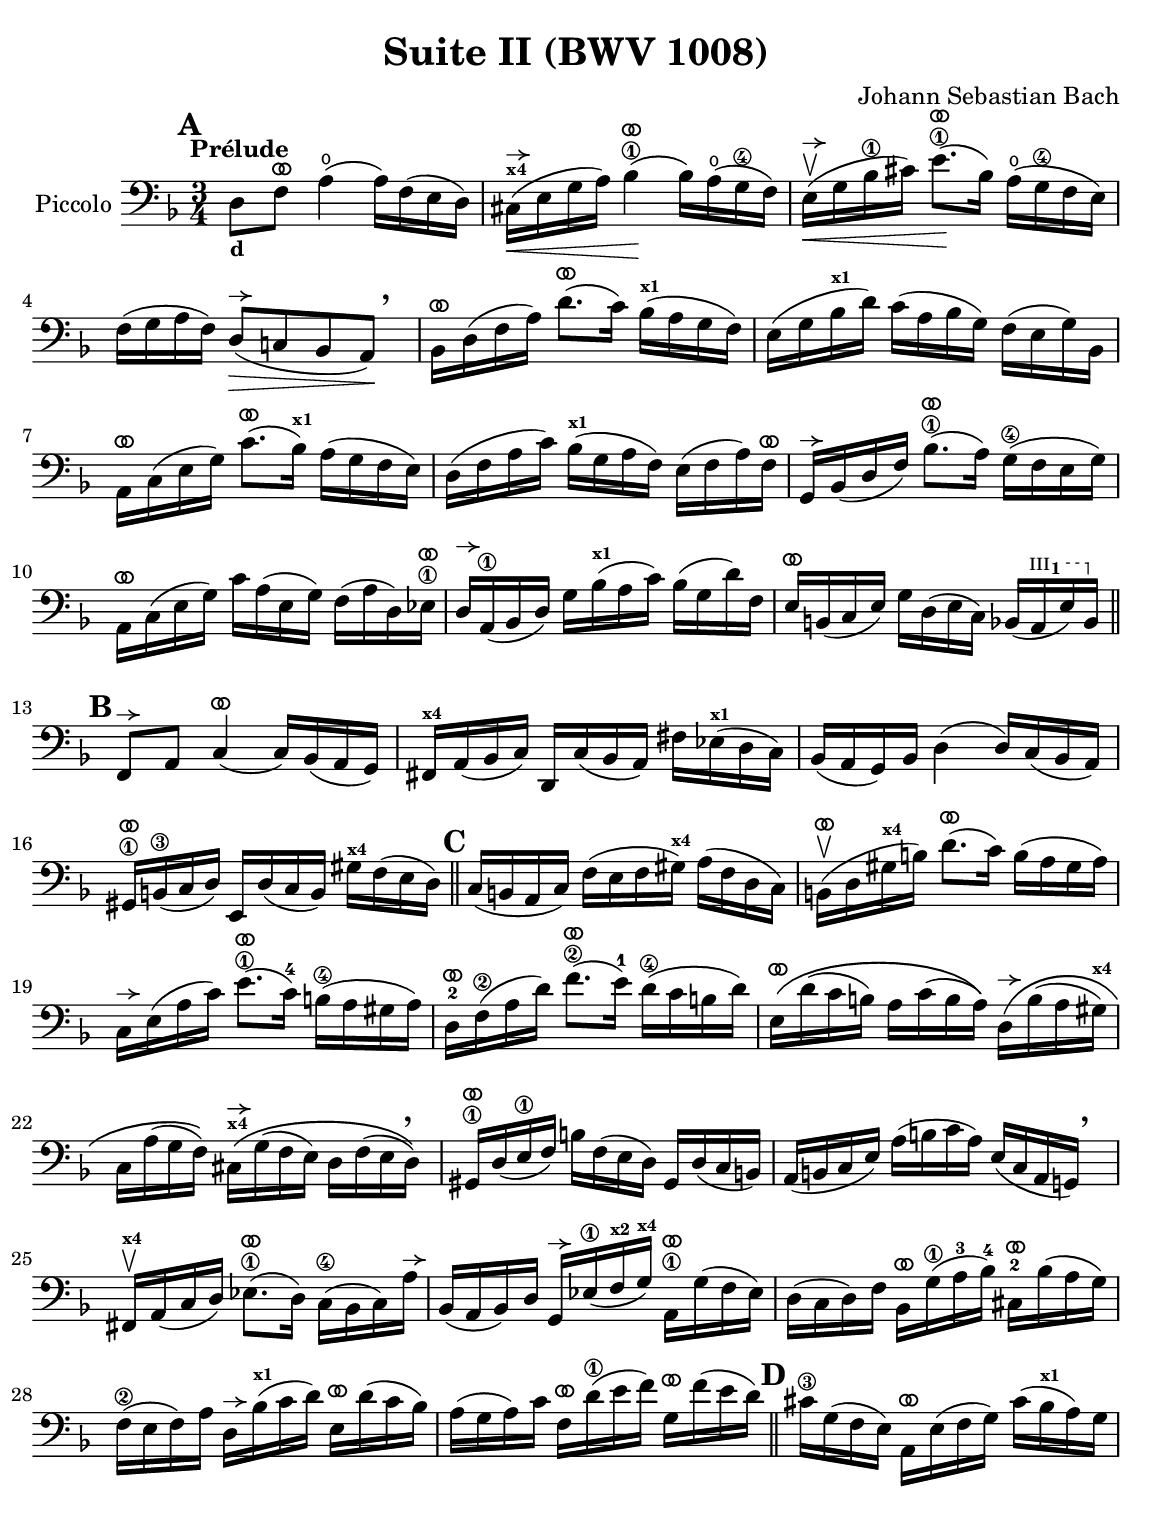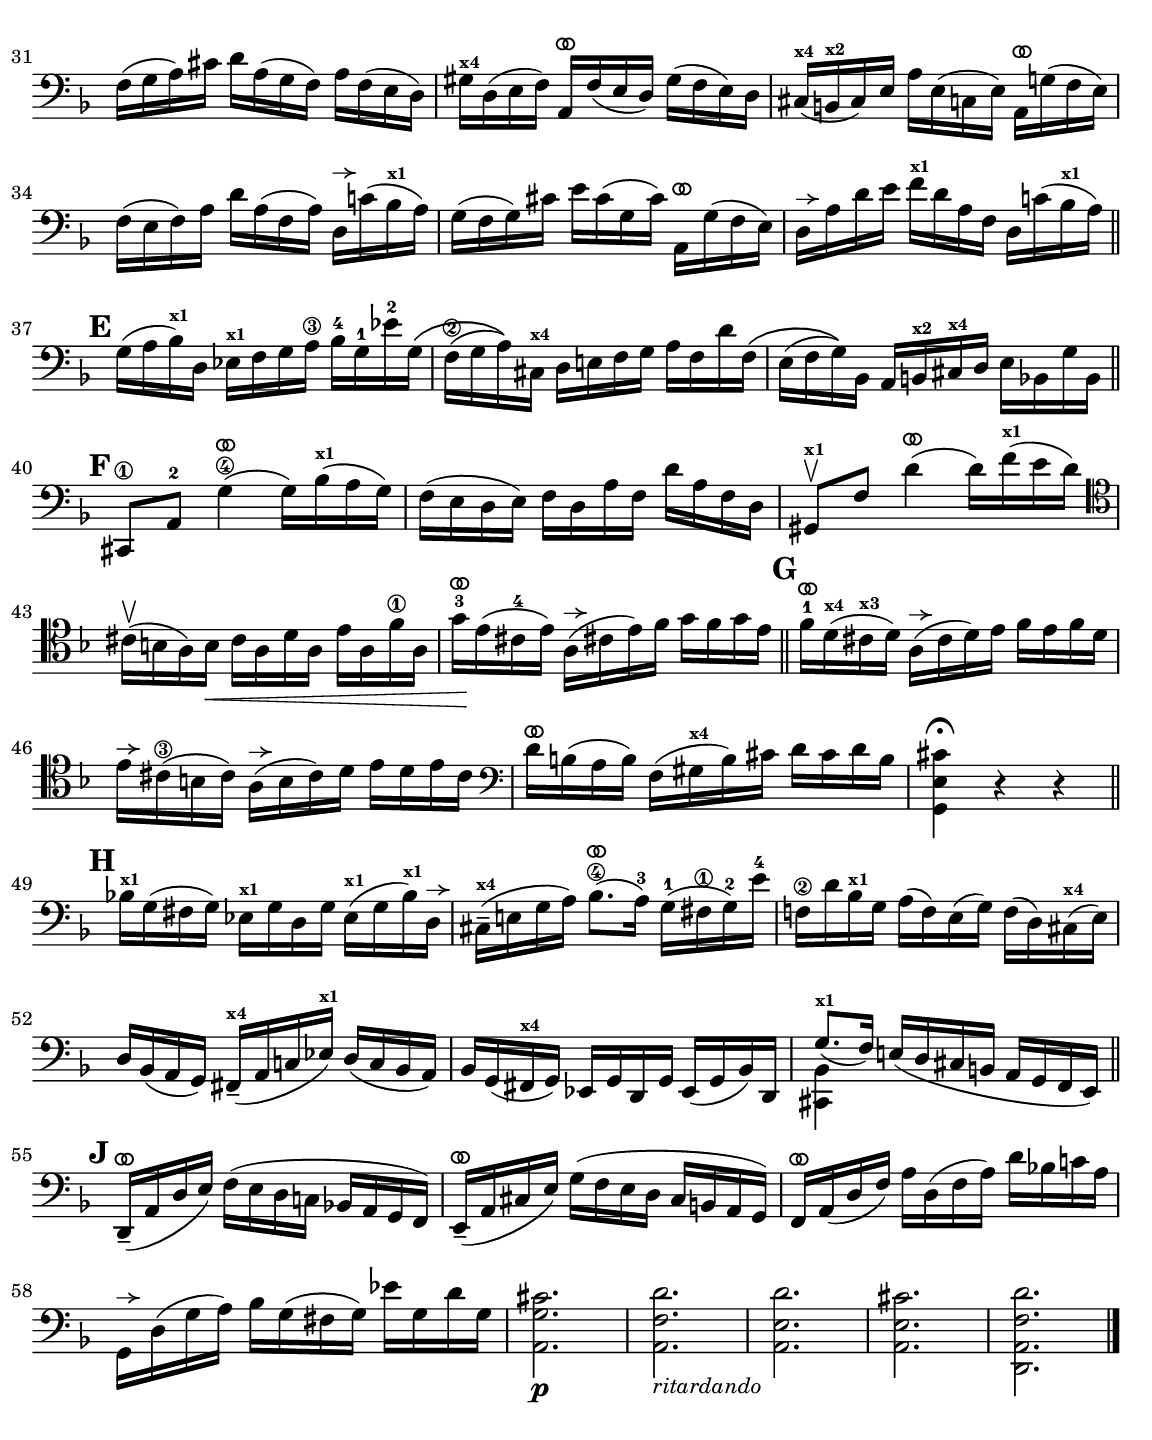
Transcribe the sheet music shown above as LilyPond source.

#(set-global-staff-size 21)

\version "2.24.0"

\header {
  title = "Suite II (BWV 1008)"
  composer = "Johann Sebastian Bach"
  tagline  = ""
}

\language "italiano"

% iPad Pro 12.9

\paper {
  paper-width  = 195\mm
  paper-height = 260\mm
%  indent = #0
  page-count = #2
  line-width = #184
  print-page-number = ##f
  ragged-last-bottom = ##t
  ragged-bottom = ##f
%  ragged-last = ##t
}

% \phrasingSlurDashed
% \SlurDashed
% \slurSolid

allongerUne = \markup {
  \center-column {
    \combine
    \draw-line #'(-2 . 0)
    \arrow-head #X #RIGHT ##f
  }
}

ringsps = #"
  0.15 setlinewidth
  0.9 0.6 moveto
  0.4 0.6 0.5 0 361 arc
  stroke
  1.0 0.6 0.5 0 361 arc
  stroke
  "

vibrato = \markup {
  \with-dimensions #'(-0.2 . 1.6) #'(0 . 1.2)
  \postscript #ringsps
}

startModernBarre =
#(define-event-function (fretnum partial)
   (number? number?)
    #{
      \tweak bound-details.left.text
        \markup
          \teeny \concat {
          #(format #f "~@r" fretnum)
          \hspace #.2
          \lower #.3 \small \bold \fontsize #-2 #(number->string partial)
          \hspace #.5
        }
      \tweak font-size -1
      \tweak font-shape #'upright
      \tweak style #'dashed-line
      \tweak dash-fraction #0.3
      \tweak dash-period #1
      \tweak bound-details.left.stencil-align-dir-y #0.35
      \tweak bound-details.left.padding 2.5 % was 0.25
      \tweak bound-details.left.attach-dir -1
      \tweak bound-details.left-broken.text ##f
      \tweak bound-details.left-broken.attach-dir -1
      %% adjust the numeric values to fit your needs:
      \tweak bound-details.left-broken.padding 0.5 %% was 1.5
      \tweak bound-details.right-broken.padding 0
      \tweak bound-details.right.padding 0.25
      \tweak bound-details.right.attach-dir 2
      \tweak bound-details.right-broken.text ##f
      \tweak bound-details.right.text
        \markup
          \with-dimensions #'(0 . 0) #'(-.3 . 0) %% was (0 . -1)
          \draw-line #'(0 . -1)
      \startTextSpan
   #})

stopBarre = \stopTextSpan

% Analysis brackets under the staff

\layout {
  \context {
    \Voice
    \consists "Horizontal_bracket_engraver"
  }
}

\score {
  \new Staff 
  \with{instrumentName=#"Piccolo"}{
    \override Hairpin.to-barline = ##f
    \override BreathingSign.text = \markup {
      \translate #'(-1.75 . 1.6)
      \musicglyph "scripts.rcomma"
    }

    \tempo "Prélude"
    \time 3/4
    \key re \minor
    \clef "bass"
    \set fingeringOrientations = #'(left)

      \mark \default
      re8_\markup{\bold\small d} fa8^\vibrato la4(\open la16) fa16( mi16 re16)
    | dod16(^\markup{\bold\teeny x4}^\allongerUne\< mi16 sol16 la16) sib4\1^\vibrato(\! sib16) la16(\open sol16\4 fa16)
    | mi16(\upbow^\allongerUne\< sol16 sib16\1 dod'16) mi'8.\1^\vibrato(\! sib16) la16(\open sol16\4 fa16 mi16)
    | fa16( sol16 la16 fa16) re8(^\allongerUne\> do!8 sib,8 la,8)\!\breathe
    | sib,16[^\vibrato re16( fa16 la16)] re'8.^\vibrato( do'16) sib16(^\markup{\bold\teeny x1} la16 sol16 fa16)
    | mi16( sol16 sib16^\markup{\bold\teeny x1} re'16) do'16( la16 sib16 sol16) fa16( mi16 sol16) sib,16
    | la,16[^\vibrato do16( mi16 sol16)] do'8.^\vibrato( sib16)^\markup{\bold\teeny x1} la16( sol16 fa16 mi16)
    | re16( fa16 la16 do'16) sib16(^\markup{\bold\teeny x1} sol16 la16 fa16) mi16( fa16 la16) fa16^\vibrato
    | sol,16[^\allongerUne sib,16( re16 fa16)] sib8.\1^\vibrato( la16) sol16(\4 fa16 mi16 sol16)
    | la,16^\vibrato do16( mi16 sol16) do'16 la16( mi16 sol16) fa16( la16 re16) mib16\1^\vibrato
    | re16^\allongerUne la,16(\1 sib,16 re16) sol16 sib16(^\markup{\bold\teeny x1} la16 do'16) sib16( sol16 re'16) fa16
    | mi16^\vibrato si,16( do16 mi16) sol16 re16( mi16 do16) sib,16( \startModernBarre #3 #1 la,16 mi16) sib,16 \stopBarre 
    \bar "||" \mark \default
      fa,8^\allongerUne la,8 do4(^\vibrato do16) sib,16( la,16 sol,16)
    | fad,16^\markup{\bold\teeny x4} la,16( sib,16 do16) re,16 do16( sib,16 la,16) 
      fad16 mib16(^\markup{\bold\teeny x1} re16 do16)
    | sib,16( la,16 sol,16) sib,16 re4( re16) do16( sib,16 la,16)
    | sold,16\1^\vibrato si,16(\3 do16 re16) mi,16 re16( do16 si,16) sold16^\markup{\bold\teeny x4} fa16( mi16 re16)
    \bar "||" \mark \default
      do16( si,16 la,16 do16) fa16( mi16 fa16 sold16)^\markup{\bold\teeny x4} la16( fa16 re16 do16)
    | si,16(\upbow^\vibrato re16 sold16^\markup{\bold\teeny x4} si16) re'8.(^\vibrato do'16) si16( la16 sold16 la16)
    | do16^\allongerUne mi16( la16 do'16) mi'8.(\1^\vibrato do'16)-4 si16(\4 la16 sold16 la16) 
    | re16-2^\vibrato fa16\2( la16 re'16) fa'8.(\2^\vibrato mi'16)-1 re'16(\4 do'16 si16 re'16)
    | mi16\(^\vibrato re'16( do'16 si16) la16 do'16( si16 la16)\)
      re16\(^\allongerUne si16( la16 sold16)^\markup{\bold\teeny x4}
    | do16 la16( sol16 fa16)\) 
      dod16^\markup{\bold\teeny x4}^\allongerUne\( sol16( fa16 mi16) re16 fa16( mi16 re16)\)\breathe
    | sold,16\1^\vibrato re16( mi16\1 fa16) si16 fa16( mi16 re16) sold,16 re16( do16 si,16)
    | la,16( si,16 do16 mi16) la16( si16 do'16 la16) mi16( do16 la,16 sol,!16)
    | \breathe fad,16^\markup{\bold\teeny x4}\upbow la,16( do16 re16) mib8.(\1^\vibrato re16) do16(\4 sib,16 do16) la16^\allongerUne
    | sib,16( la,16 sib,16) re16 sol,16^\allongerUne mib16(\1 fa16^\markup{\bold\teeny x2} sol16)^\markup{\bold\teeny x4} 
      la,16\1^\vibrato sol16( fa16 mib16)
    | re16( do16 re16) fa16 sib,16^\vibrato sol16(\1 la16-3 sib16)-4 
      dod16-2^\vibrato sib16( la16 sol16)
    | fa16(\2 mi16 fa16) la16 re16^\allongerUne sib16(^\markup{\bold\teeny x1} do'16 re'16)
      mi16^\vibrato re'16( do'16 sib16)
    | la16( sol16 la16) do'16 fa16^\vibrato re'16(\1 mi'16 fa'16)
      sol16^\vibrato fa'16( mi'16 re'16)
    \bar "||" \mark \default
      dod'16\3 sol16( fa16 mi16) la,16^\vibrato mi16( fa16 sol16) dod'16( sib16^\markup{\bold\teeny x1} la16) sol16
    | fa16( sol16 la16) dod'16 re'16 la16( sol16 fa16) la16 fa16( mi16 re16)
    | sold16^\markup{\bold\teeny x4} re16( mi16 fa16) la,16^\vibrato fa16( mi16 re16) sold16( fa16 mi16) re16
    | dod16(^\markup{\bold\teeny x4} si,16^\markup{\bold\teeny x2} dod16) 
      mi16 la16 mi16( do16 mi16) la,16^\vibrato sol!16( fa16 mi16)
    | fa16( mi16 fa16) la16 re'16 la16( fa16 la16) re16^\allongerUne do'!16( sib16^\markup{\bold\teeny x1} la16)
    | sol16( fa16 sol16) dod'16 mi'16 dod'16( sol16 dod'16)
    | la,16^\vibrato sol16( fa16 mi16)
    | re16[^\allongerUne la16 re'16 mi'16] fa'16^\markup{\bold\teeny x1} 
      re'16 la16 fa16 re16 do'!16( sib16^\markup{\bold\teeny x1} la16)
    \bar "||" \mark \default
      sol16( la16 sib16)^\markup{\bold\teeny x1} re16 mib16^\markup{\bold\teeny x1} 
      fa16 sol16 la16\3 sib16-4 sol16-1 mib'16-2 sol16\(
    | fa16(\2 sol16 la16)\) dod16^\markup{\bold\teeny x4} re16 mi!16 fa16 sol16 la16 fa16 re'16 fa16\(
    | mi16( fa16 sol16)\) sib,16 la,16 si,!16^\markup{\bold\teeny x2} 
      dod16^\markup{\bold\teeny x4} re16 mi16 sib,16 sol16 sib,16
    \bar "||" \mark \default
      dod,8\1 la,8-2 sol4\4^\vibrato( sol16) sib16(^\markup{\bold\teeny x1} la16 sol16)
    | fa16( mi16 re16 mi16) fa16 re16 la16 fa16 re'16 la16 fa16 re16
    | sold,8\upbow^\markup{\bold\teeny x1} fa8 re'4^\vibrato( re'16) fa'16(^\markup{\bold\teeny x1} mi'16 re'16)
    | \clef "tenor"
      dod'16\upbow( si!16 la16) si16\< dod'16 la16 re'16 la16 mi'16 la16 fa'16\1 la16
    | sol'16-3\!^\vibrato mi'16( dod'16-4 mi'16) la16(^\allongerUne dod'!16 mi'16) fa'16
      sol'16 fa'16 sol'16 mi'16
    \bar "||" \mark \default
      fa'16-1^\vibrato re'16(^\markup{\bold\teeny x4} dod'16^\markup{\bold\teeny x3} 
      re'16) la16(^\allongerUne dod'16 re'16) mi'16 
      fa'16 mi'16 fa'16 re'16
    | mi'16^\allongerUne dod'16(\3 si!16 dod'16) la16(^\allongerUne si16 dod'16) re'16
      mi'16 re'16 mi'16 dod'16
    | \clef "bass" 
      re'16^\vibrato si!16( la16 si16) fa16( sold16^\markup{\bold\teeny x4} si16) dod'16
      re'16 dod'16 re'16 si16
    | <<dod'4\fermata mi4 sol,4>> r4 r4
    \bar "||" \mark \default
      sib!16^\markup{\bold\teeny x1} sol16( fad16 sol16) mib16^\markup{\bold\teeny x1} sol16 re16 sol16
      mib16(^\markup{\bold\teeny x1} sol16 sib16)^\markup{\bold\teeny x1} re16^\allongerUne
    | dod16(--^\markup{\bold\teeny x4} mi!16 sol16 la16) sib8.(\4^\vibrato la16)-3 sol16(-1 fad16\1 sol16)-2 mi'16-4
    | fa!16\2 re'16 sib16^\markup{\bold\teeny x1} sol16 la16( fa16) mi16( sol16)
      fa16( re16) dod16(^\markup{\bold\teeny x4} mi16)
    | re16 sib,16( la,16 sol,16) fad,16--(^\markup{\bold\teeny x4} la,16 do!16 
      mib16)^\markup{\bold\teeny x1} re16( do16 sib,16 la,16)
    | sib,16 sol,16( fad,16^\markup{\bold\teeny x4} sol,16) mib,16 sol,16 re,16 sol,16 mib,16( sol,16 sib,16) re,16
    | <<{sol8._( fa16_)}\\{<<sib,4 dod,4^\markup{\bold\teeny x1}>>}>> mi!16( re16 dod16 si,!16 la,16 sol,16 fa,16 mi,16)
    \bar "||" \mark \default
      re,16--(^\vibrato la,16 re16 mi16) fa16( mi16 re16 do!16 sib,!16 la,16 sol,16 fa,16)
    | mi,16--(^\vibrato la,16 dod16 mi16) sol16( fa16 mi16 re16 dod16 si,!16 la,16 sol,16)
    | fa,16^\vibrato la,16( re16 fa16) la16 re16( fa16 la16)
      re'16 sib!16 do'!16 la16
    | sol,16^\allongerUne re16( sol16 la16) sib16 sol16( fad16 sol16)
      mib'16 sol16 re'16 sol16
    | <<dod'2. sol2. la,2.\p>>
    | <<re'2. fa2. la,2._\markup{\italic\small "ritardando"}>> 
    | <<re'2. mi2. la,2.>>
    | <<dod'2. mi2. la,2.>>
    | <<re'2. fa2. la,2. re,2.>>
      
    
    
      \bar "|."
  }
}
